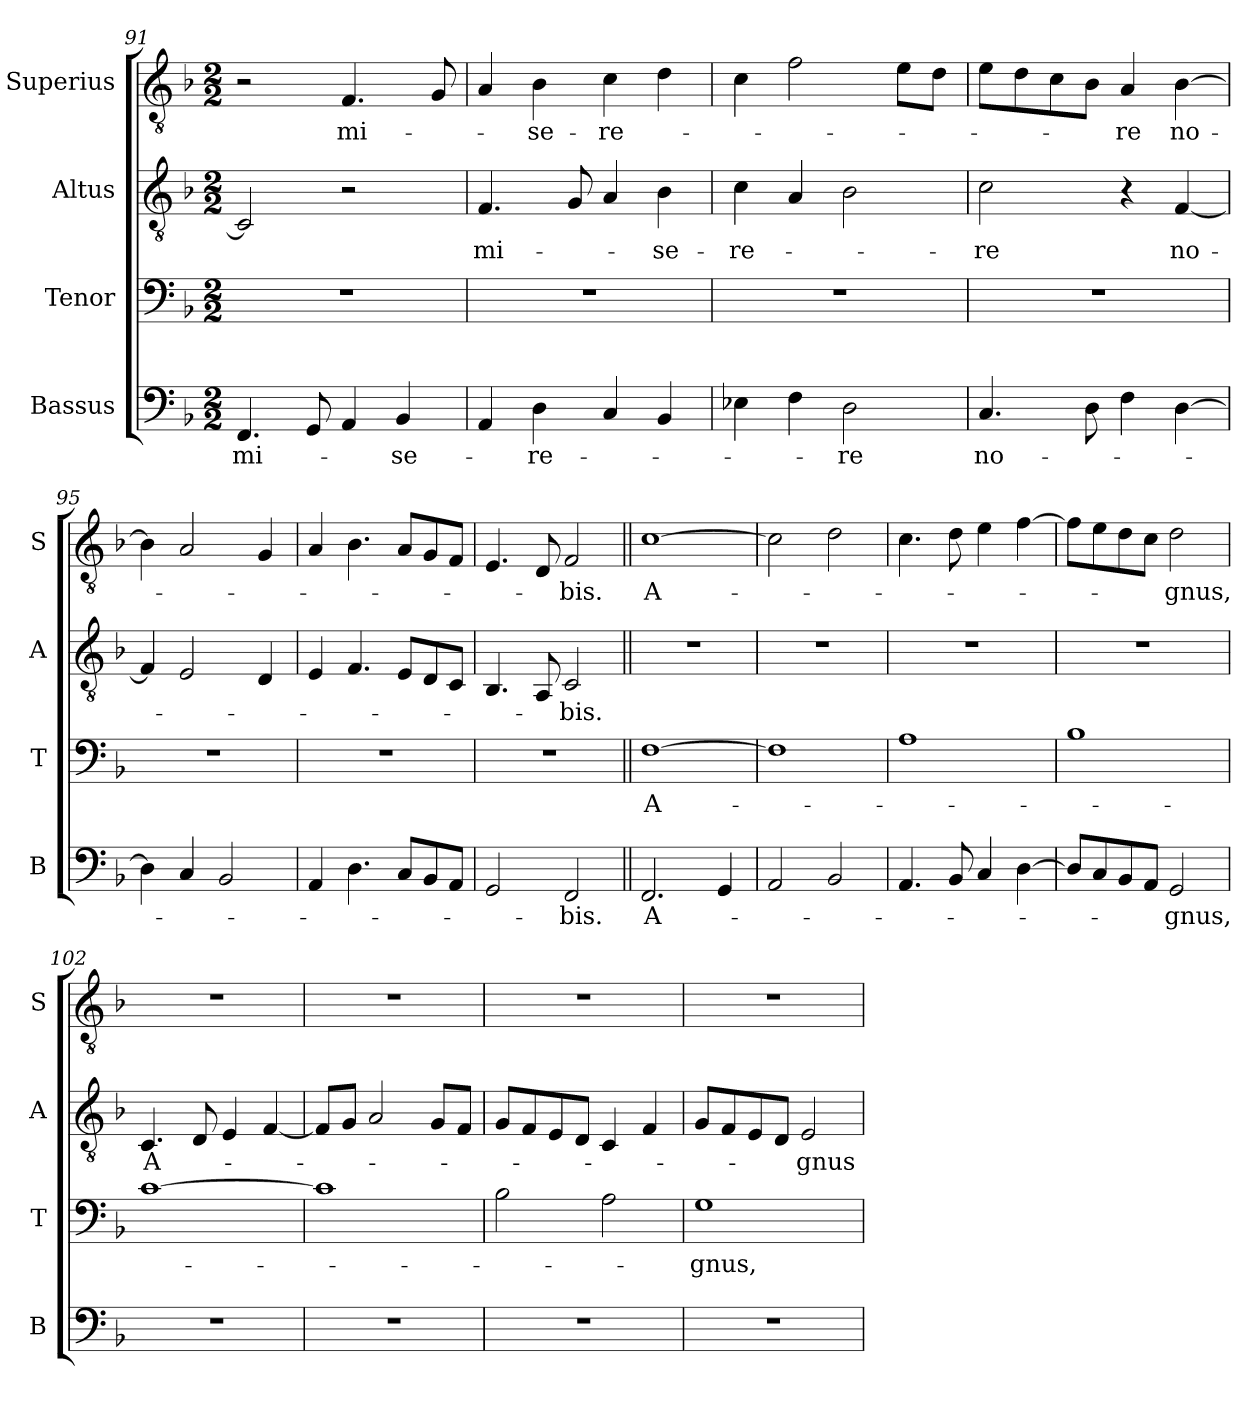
**kern	**text	**kern	**text	**kern	**text	**kern	**text
*part4	*part4	*part3	*part3	*part2	*part2	*part1	*part1
*staff4	*staff4	*staff3	*staff3	*staff2	*staff2	*staff1	*staff1
*I"Bassus	*	*I"Tenor	*	*I"Altus	*	*I"Superius	*
*I'B	*	*I'T	*	*I'A	*	*I'S	*
*clefF4	*	*clefF4	*	*clefGv2	*	*clefGv2	*
*k[b-]	*	*k[b-]	*	*k[b-]	*	*k[b-]	*
*M2/2	*	*M2/2	*	*M2/2	*	*M2/2	*
=91	=91	=91	=91	=91	=91	=91	=91
!	!LO:LY:i	!	!	!	!	!	!
4.FF	mi-	1r	.	2C]	.	2r	.
8GG	.	.	.	.	.	.	.
!	!	!	!	!	!	!	!LO:LY:i
4AA	.	.	.	2r	.	4.F	mi-
!	!LO:LY:i	!	!	!	!	!	!
4BB-	-se-	.	.	.	.	.	.
.	.	.	.	.	.	8G	.
=92	=92	=92	=92	=92	=92	=92	=92
!	!	!	!	!	!LO:LY:i	!	!
4AA	.	1r	.	4.F	mi-	4A	.
!	!LO:LY:i	!	!	!	!	!	!LO:LY:i
4D	-re-	.	.	.	.	4B-	-se-
.	.	.	.	8G	.	.	.
!	!	!	!	!	!	!	!LO:LY:i
4C	.	.	.	4A	.	4c	-re-
!	!	!	!	!	!LO:LY:i	!	!
4BB-	.	.	.	4B-	-se-	4d	.
=93	=93	=93	=93	=93	=93	=93	=93
!	!	!	!	!	!LO:LY:i	!	!
4E-X	.	1r	.	4c	-re-	4c	.
4F	.	.	.	4A	.	2f	.
!	!LO:LY:i	!	!	!	!	!	!
2D	-re	.	.	2B-	.	.	.
.	.	.	.	.	.	8eL	.
.	.	.	.	.	.	8dJ	.
=94	=94	=94	=94	=94	=94	=94	=94
!	!	!	!	!	!LO:LY:i	!	!
4.C	no-	1r	.	2c	-re	8eL	.
.	.	.	.	.	.	8d	.
.	.	.	.	.	.	8c	.
8D	.	.	.	.	.	8B-J	.
!	!	!	!	!	!	!	!LO:LY:i
4F	.	.	.	4r	.	4A	-re
[4D	.	.	.	[4F	no-	[4B-	no-
=95	=95	=95	=95	=95	=95	=95	=95
4D]	.	1r	.	4F]	.	4B-]	.
4C	.	.	.	2E	.	2A	.
2BB-	.	.	.	.	.	.	.
.	.	.	.	4D	.	4G	.
=96	=96	=96	=96	=96	=96	=96	=96
4AA	.	1r	.	4E	.	4A	.
4.D	.	.	.	4.F	.	4.B-	.
8CL	.	.	.	8EL	.	8AL	.
8BB-	.	.	.	8D	.	8G	.
8AAJ	.	.	.	8CJ	.	8FJ	.
=97	=97	=97	=97	=97	=97	=97	=97
2GG	.	1r	.	4.BB-	.	4.E	.
.	.	.	.	8AA	.	8D	.
2FF	-bis.	.	.	2C	-bis.	2F	-bis.
=98||	=98||	=98||	=98||	=98||	=98||	=98||	=98||
2.FF	A-	[1F	A-	1r	.	[1c	A-
4GG	.	.	.	.	.	.	.
=99	=99	=99	=99	=99	=99	=99	=99
2AA	.	1F]	.	1r	.	2c]	.
2BB-	.	.	.	.	.	2d	.
=100	=100	=100	=100	=100	=100	=100	=100
4.AA	.	1A	.	1r	.	4.c	.
8BB-	.	.	.	.	.	8d	.
4C	.	.	.	.	.	4e	.
[4D	.	.	.	.	.	[4f	.
=101	=101	=101	=101	=101	=101	=101	=101
8DL]	.	1B-	.	1r	.	8fL]	.
8C	.	.	.	.	.	8e	.
8BB-	.	.	.	.	.	8d	.
8AAJ	.	.	.	.	.	8cJ	.
2GG	-gnus,	.	.	.	.	2d	-gnus,
=102	=102	=102	=102	=102	=102	=102	=102
1r	.	[1c	.	4.C	A-	1r	.
.	.	.	.	8D	.	.	.
.	.	.	.	4E	.	.	.
.	.	.	.	[4F	.	.	.
=103	=103	=103	=103	=103	=103	=103	=103
1r	.	1c]	.	8FL]	.	1r	.
.	.	.	.	8GJ	.	.	.
.	.	.	.	2A	.	.	.
.	.	.	.	8GL	.	.	.
.	.	.	.	8FJ	.	.	.
=104	=104	=104	=104	=104	=104	=104	=104
1r	.	2B-	.	8GL	.	1r	.
.	.	.	.	8F	.	.	.
.	.	.	.	8E	.	.	.
.	.	.	.	8DJ	.	.	.
.	.	2A	.	4C	.	.	.
.	.	.	.	4F	.	.	.
=105	=105	=105	=105	=105	=105	=105	=105
1r	.	1G	-gnus,	8GL	.	1r	.
.	.	.	.	8F	.	.	.
.	.	.	.	8E	.	.	.
.	.	.	.	8DJ	.	.	.
.	.	.	.	2E	-gnus	.	.
=	=	=	=	=	=	=	=
*-	*-	*-	*-	*-	*-	*-	*-
